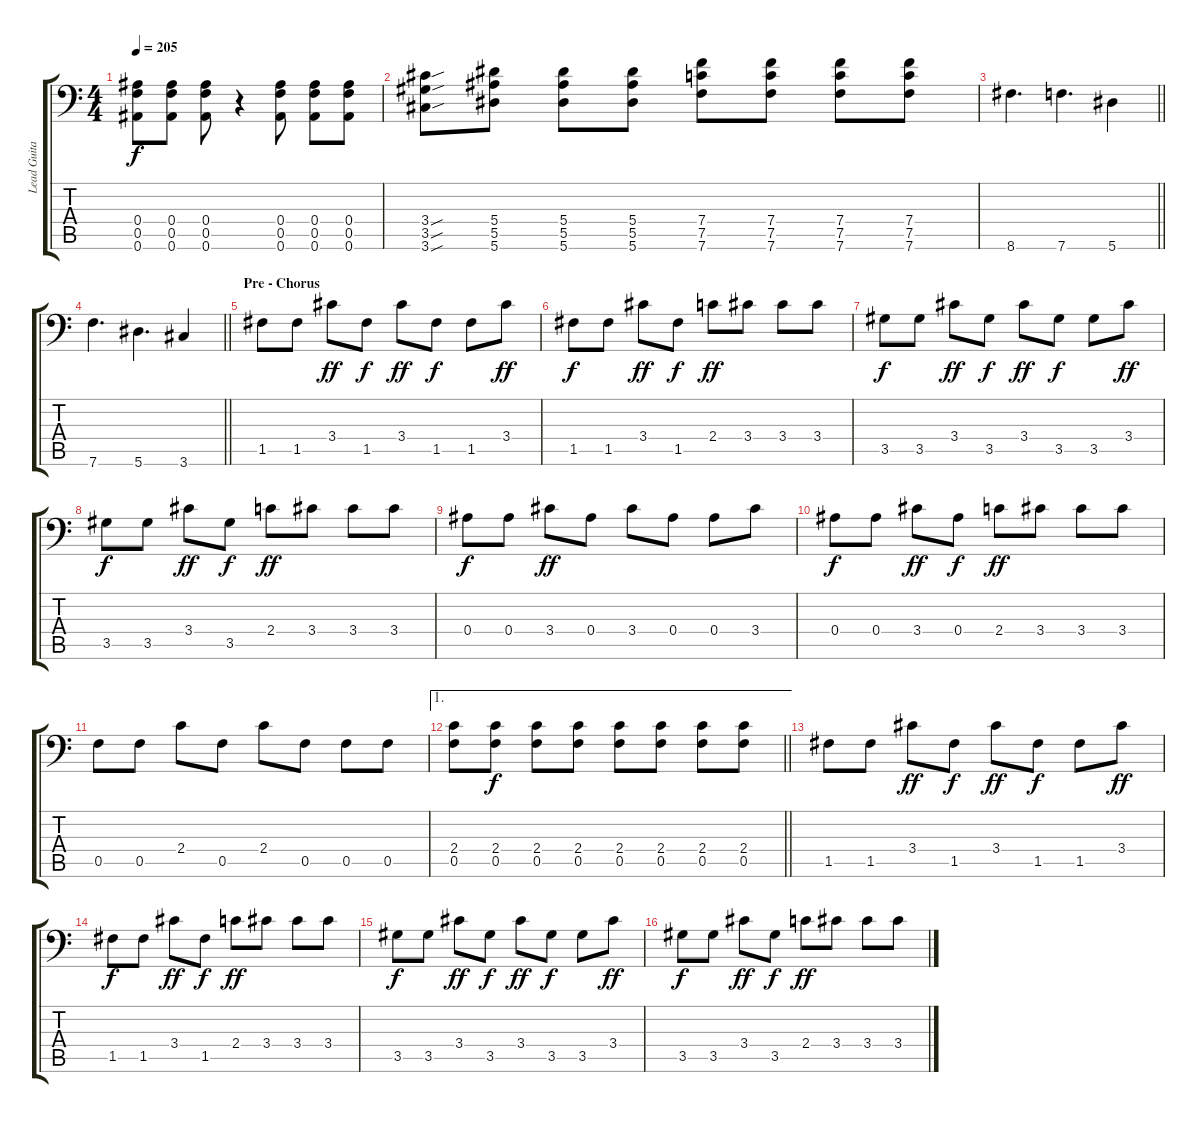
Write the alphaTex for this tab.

\track ("Lead Guitar" "Lead Guita") {instrument distortionguitar}
\staff {score tabs}
\tuning (C4 G3 Eb3 Bb2 F2 Bb1) {hide}
\ts (4 4)
\tempo 205
\clef f4
\ks c
(0.4 0.5 0.6).8{dy f} (0.4 0.5 0.6).8 (0.4 0.5 0.6).8 r.4 (0.4 0.5 0.6).8 (0.4 0.5 0.6).8 (0.4 0.5 0.6).8 |
(3.4{sou} 3.5{sou} 3.6{sou}).8 (5.4 5.5 5.6).8 (5.4 5.5 5.6).8 (5.4 5.5 5.6).8 (7.4 7.5 7.6).8 (7.4 7.5 7.6).8 (7.4 7.5 7.6).8 (7.4 7.5 7.6).8 |
\barLineRight lightlight
8.6.4{d} 7.6.4{d} 5.6.4 |
\barLineRight lightlight
7.6.4{d} 5.6.4{d} 3.6.4 |
\section ("" "Pre - Chorus")
1.5.8{balance 8} 1.5.8 3.4.8{dy ff} 1.5.8{dy f} 3.4.8{dy ff} 1.5.8{dy f} 1.5.8 3.4.8{dy ff} |
1.5.8{dy f} 1.5.8 3.4.8{dy ff} 1.5.8{dy f} 2.4.8{dy ff} 3.4.8 3.4.8 3.4.8 |
3.5.8{dy f balance 8} 3.5.8 3.4.8{dy ff} 3.5.8{dy f} 3.4.8{dy ff} 3.5.8{dy f} 3.5.8 3.4.8{dy ff} |
3.5.8{dy f} 3.5.8 3.4.8{dy ff} 3.5.8{dy f} 2.4.8{dy ff} 3.4.8 3.4.8 3.4.8 |
0.4.8{dy f} 0.4.8 3.4.8{dy ff} 0.4.8 3.4.8 0.4.8 0.4.8 3.4.8 |
0.4.8{dy f} 0.4.8 3.4.8{dy ff} 0.4.8{dy f} 2.4.8{dy ff} 3.4.8 3.4.8 3.4.8 |
0.5.8 0.5.8 2.4.8 0.5.8 2.4.8 0.5.8 0.5.8 0.5.8 |
\ae 1
\barLineRight lightlight
(2.4 0.5).8 (2.4 0.5).8{dy f} (2.4 0.5).8 (2.4 0.5).8 (2.4 0.5).8 (2.4 0.5).8 (2.4 0.5).8 (2.4 0.5).8 |
1.5.8{balance 8} 1.5.8 3.4.8{dy ff} 1.5.8{dy f} 3.4.8{dy ff} 1.5.8{dy f} 1.5.8 3.4.8{dy ff} |
1.5.8{dy f} 1.5.8 3.4.8{dy ff} 1.5.8{dy f} 2.4.8{dy ff} 3.4.8 3.4.8 3.4.8 |
3.5.8{dy f balance 8} 3.5.8 3.4.8{dy ff} 3.5.8{dy f} 3.4.8{dy ff} 3.5.8{dy f} 3.5.8 3.4.8{dy ff} |
3.5.8{dy f} 3.5.8 3.4.8{dy ff} 3.5.8{dy f} 2.4.8{dy ff} 3.4.8 3.4.8 3.4.8
